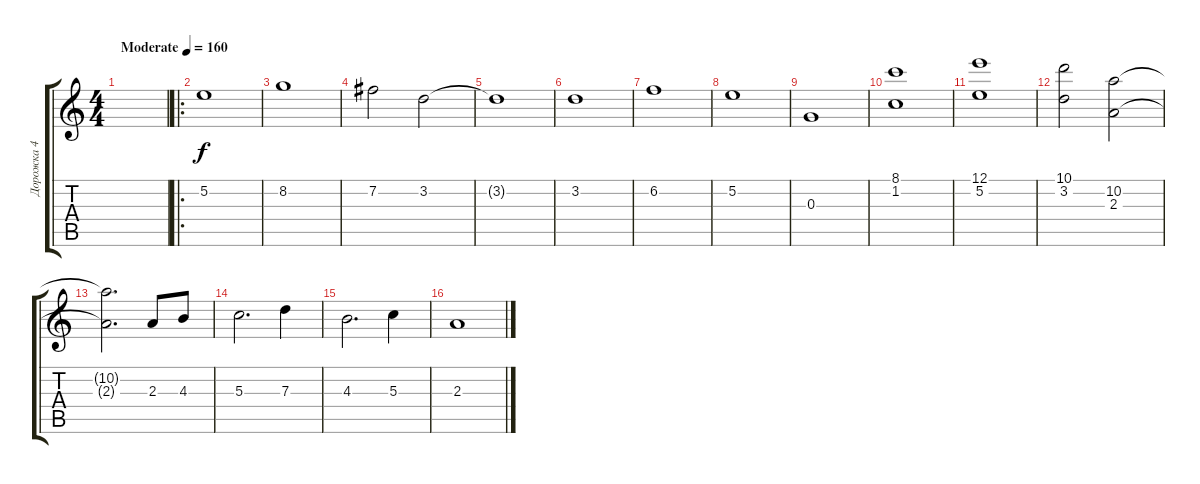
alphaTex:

\track ("Дорожка 4" "Дорожка 4") {instrument acousticguitarsteel}
\staff {score tabs}
\tuning (E4 B3 G3 D3 A2 E2) {hide}
\ts (4 4)
\tempo (160 "Moderate")
\clef g2
\ks c
|
\ro
5.2.1 |
8.2.1 |
7.2.2 3.2.2 |
3.2{t}.1 |
3.2.1 |
6.2.1 |
5.2.1 |
0.3.1 |
(8.1 1.2).1 |
(12.1 5.2).1 |
(10.1 3.2).2 (10.2 2.3).2 |
(10.2{t} 2.3{t}).2{d} 2.3.8 4.3.8 |
5.3.2{d} 7.3.4 |
4.3.2{d} 5.3.4 |
2.3.1
